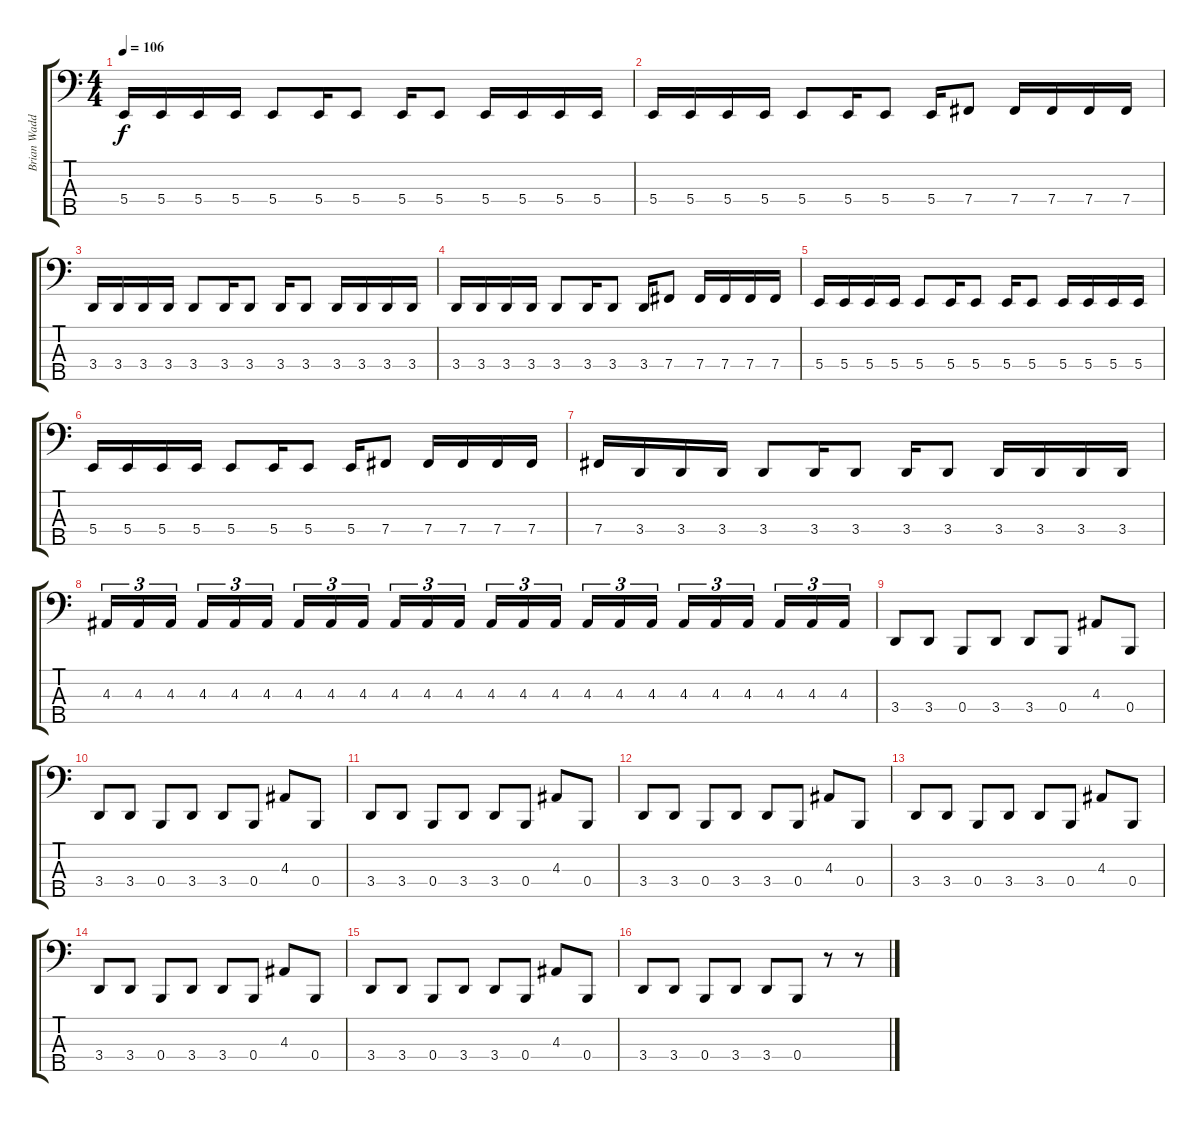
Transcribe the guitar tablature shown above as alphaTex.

\track ("Brian Waddell" "Brian Wadd") {instrument electricbasspick}
\staff {score tabs}
\tuning (Gb2 B1 Gb1 B0 Gb0) {hide}
\ts (4 4)
\tempo 106
\clef f4
\ks c
5.4.16{dy f} 5.4.16 5.4.16 5.4.16 5.4.8 5.4.16 5.4.8 5.4.16 5.4.8 5.4.16 5.4.16 5.4.16 5.4.16 |
5.4.16 5.4.16 5.4.16 5.4.16 5.4.8 5.4.16 5.4.8 5.4.16 7.4.8 7.4.16 7.4.16 7.4.16 7.4.16 |
3.4.16 3.4.16 3.4.16 3.4.16 3.4.8 3.4.16 3.4.8 3.4.16 3.4.8 3.4.16 3.4.16 3.4.16 3.4.16 |
3.4.16 3.4.16 3.4.16 3.4.16 3.4.8 3.4.16 3.4.8 3.4.16 7.4.8 7.4.16 7.4.16 7.4.16 7.4.16 |
5.4.16 5.4.16 5.4.16 5.4.16 5.4.8 5.4.16 5.4.8 5.4.16 5.4.8 5.4.16 5.4.16 5.4.16 5.4.16 |
5.4.16 5.4.16 5.4.16 5.4.16 5.4.8 5.4.16 5.4.8 5.4.16 7.4.8 7.4.16 7.4.16 7.4.16 7.4.16 |
7.4.16 3.4.16 3.4.16 3.4.16 3.4.8 3.4.16 3.4.8 3.4.16 3.4.8 3.4.16 3.4.16 3.4.16 3.4.16 |
4.3.16{tu (3 2)} 4.3.16{tu (3 2)} 4.3.16{tu (3 2) beam splitsecondary} 4.3.16{tu (3 2)} 4.3.16{tu (3 2)} 4.3.16{tu (3 2)} 4.3.16{tu (3 2)} 4.3.16{tu (3 2)} 4.3.16{tu (3 2) beam splitsecondary} 4.3.16{tu (3 2)} 4.3.16{tu (3 2)} 4.3.16{tu (3 2)} 4.3.16{tu (3 2)} 4.3.16{tu (3 2)} 4.3.16{tu (3 2) beam splitsecondary} 4.3.16{tu (3 2)} 4.3.16{tu (3 2)} 4.3.16{tu (3 2)} 4.3.16{tu (3 2)} 4.3.16{tu (3 2)} 4.3.16{tu (3 2) beam splitsecondary} 4.3.16{tu (3 2)} 4.3.16{tu (3 2)} 4.3.16{tu (3 2)} |
3.4.8 3.4.8 0.4.8 3.4.8 3.4.8 0.4.8 4.3.8 0.4.8 |
3.4.8 3.4.8 0.4.8 3.4.8 3.4.8 0.4.8 4.3.8 0.4.8 |
3.4.8 3.4.8 0.4.8 3.4.8 3.4.8 0.4.8 4.3.8 0.4.8 |
3.4.8 3.4.8 0.4.8 3.4.8 3.4.8 0.4.8 4.3.8 0.4.8 |
3.4.8 3.4.8 0.4.8 3.4.8 3.4.8 0.4.8 4.3.8 0.4.8 |
3.4.8 3.4.8 0.4.8 3.4.8 3.4.8 0.4.8 4.3.8 0.4.8 |
3.4.8 3.4.8 0.4.8 3.4.8 3.4.8 0.4.8 4.3.8 0.4.8 |
3.4.8 3.4.8 0.4.8 3.4.8 3.4.8 0.4.8 r.8 r.8
